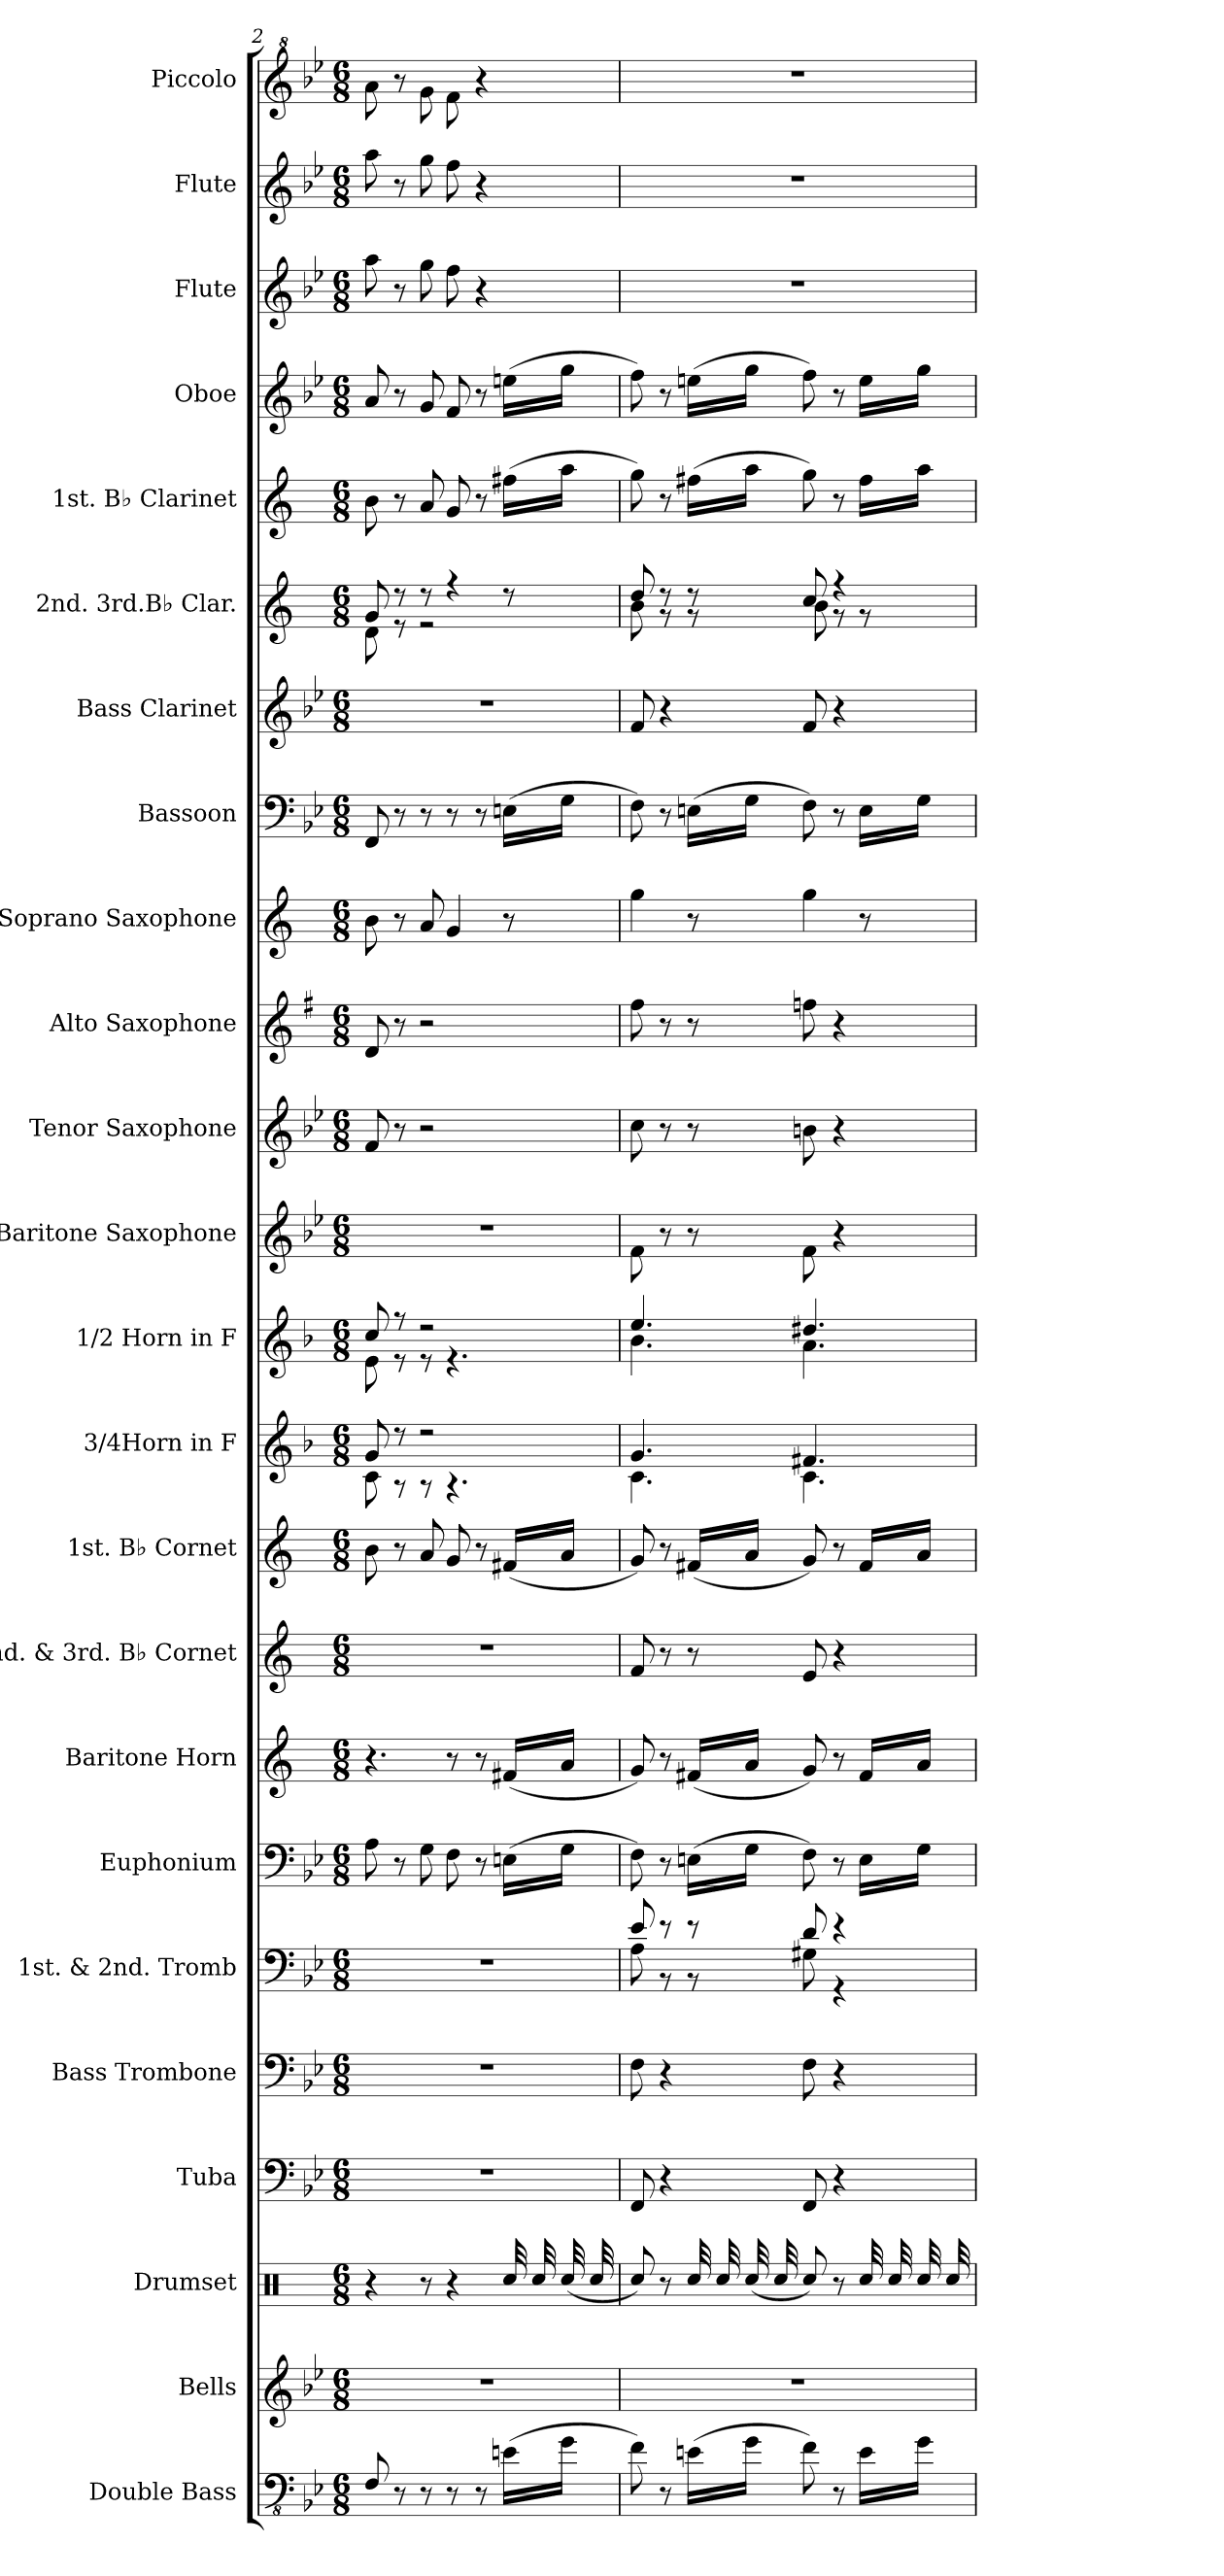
**kern	**kern	**kern	**kern	**kern	**kern	**kern	**kern	**kern	**kern	**kern	**kern	**kern	**kern	**kern	**kern	**kern	**kern	**kern	**kern	**kern	**kern	**kern	**kern
*part24	*part23	*part22	*part21	*part20	*part19	*part18	*part17	*part16	*part15	*part14	*part13	*part12	*part11	*part10	*part9	*part8	*part7	*part6	*part5	*part4	*part3	*part2	*part1
*staff24	*staff23	*staff22	*staff21	*staff20	*staff19	*staff18	*staff17	*staff16	*staff15	*staff14	*staff13	*staff12	*staff11	*staff10	*staff9	*staff8	*staff7	*staff6	*staff5	*staff4	*staff3	*staff2	*staff1
*I"Double Bass	*I"Bells	*I"Drumset	*I"Tuba	*I"Bass Trombone	*I"1st. &amp; 2nd. Tromb	*I"Euphonium	*I"Baritone Horn	*I"2nd. &amp; 3rd. B♭ Cornet	*I"1st. B♭ Cornet	*I"3/4Horn in F	*I"1/2 Horn in F	*I"Baritone Saxophone	*I"Tenor Saxophone	*I"Alto Saxophone	*I"Soprano Saxophone	*I"Bassoon	*I"Bass Clarinet	*I"2nd. 3rd.B♭ Clar.	*I"1st. B♭ Clarinet	*I"Oboe	*I"Flute	*I"Flute	*I"Piccolo
*I'Db.	*	*I'Drs.	*I'Tba.	*I'B. Tbn.	*	*I'Euph.	*I'Bar. Hn.	*I'2&amp;3 B♭ Cnt.	*I'1 B♭ Cnt.	*	*	*I'Bar. Sax.	*I'T. Sax.	*I'A. Sax.	*I'S. Sax.	*I'Bsn.	*I'B. Cl.	*I'2/3 B♭ Cl.	*I'1 B♭ Cl.	*I'Ob.	*I'Fl.	*I'Fl.	*I'Picc.
*clefFv4	*clefG2	*clefX	*clefF4	*clefF4	*clefF4	*clefF4	*clefG2	*clefG2	*clefG2	*clefG2	*clefG2	*clefG2	*clefG2	*clefG2	*clefG2	*clefF4	*clefG2	*clefG2	*clefG2	*clefG2	*clefG2	*clefG2	*clefG^2
*ITrd7c12	*	*	*	*	*	*	*ITrd4c7	*ITrd1c2	*ITrd1c2	*ITrd4c7	*ITrd4c7	*ITrd12c21	*ITrd8c14	*ITrd5c9	*ITrd1c2	*	*ITrd8c14	*ITrd1c2	*ITrd1c2	*	*	*	*ITrd-7c-12
*k[b-e-]	*k[b-e-]	*k[]	*k[b-e-]	*k[b-e-]	*k[b-e-]	*k[b-e-]	*k[b-]	*k[b-e-]	*k[b-e-]	*k[b-e-]	*k[b-e-]	*k[b-e-]	*k[b-e-]	*k[b-e-]	*k[b-e-]	*k[b-e-]	*k[b-e-]	*k[b-e-]	*k[b-e-]	*k[b-e-]	*k[b-e-]	*k[b-e-]	*k[b-e-]
*M6/8	*M6/8	*M6/8	*M6/8	*M6/8	*M6/8	*M6/8	*M6/8	*M6/8	*M6/8	*M6/8	*M6/8	*M6/8	*M6/8	*M6/8	*M6/8	*M6/8	*M6/8	*M6/8	*M6/8	*M6/8	*M6/8	*M6/8	*M6/8
=2	=2	=2	=2	=2	=2	=2	=2	=2	=2	=2	=2	=2	=2	=2	=2	=2	=2	=2	=2	=2	=2	=2	=2
*	*	*	*	*	*	*	*	*	*	*^	*^	*	*	*	*	*	*	*^	*	*	*	*	*
8FFF/	2.r	4r	2.r	2.r	2.rF	8A\	4.r	2.r	8a\	8c/	8F\	8f/	8A\	2.r	8F/	8F/	8a\	8FF/	2.r	8f/	8c\	8a\	8a/	8aa\	8aa\	8aaa\
8r	.	.	.	.	.	8r	.	.	8r	8r	8r	8r	8r	.	8r	8r	8r	8r	.	8r	8r	8r	8r	8r	8r	8r
8r	.	8r	.	.	.	8G\	.	.	8g/	2r	8r	2r	8r	.	2r	2r	8g/	8r	.	8r	2r	8g/	8g/	8gg\	8gg\	8ggg\
8r	.	4r	.	.	.	8F\	8r	.	8f/	.	4.r	.	4.r	.	.	.	4f/	8r	.	4r	.	8f/	8f/	8ff\	8ff\	8fff\
8r	.	.	.	.	.	8r	8r	.	8r	.	.	.	.	.	.	.	.	8r	.	.	.	8r	8r	4r	4r	4r
*	*	*tremolo	*	*	*	*	*	*	*	*	*	*	*	*	*	*	*	*	*	*	*	*	*	*	*	*
(>16EEn\LL	.	(<32Rcc/	.	.	.	(>16En\LL	(<16Bn/LL	.	(<16en/LL	.	.	.	.	.	.	.	8r	(>16En\LL	.	8r	.	(>16een\LL	(>16een\LL	.	.	.
.	.	(<32Rcc/	.	.	.	.	.	.	.	.	.	.	.	.	.	.	.	.	.	.	.	.	.	.	.	.
16GG\JJ	.	(<32Rcc/	.	.	.	16G\JJ	16d/JJ	.	16g/JJ	.	.	.	.	.	.	.	.	16G\JJ	.	.	.	16gg\JJ	16gg\JJ	.	.	.
.	.	32Rcc/	.	.	.	.	.	.	.	.	.	.	.	.	.	.	.	.	.	.	.	.	.	.	.	.
*	*	*Xtremolo	*	*	*	*	*	*	*	*	*	*	*	*	*	*	*	*	*	*	*	*	*	*	*	*
=3	=3	=3	=3	=3	=3	=3	=3	=3	=3	=3	=3	=3	=3	=3	=3	=3	=3	=3	=3	=3	=3	=3	=3	=3	=3	=3
*	*	*	*	*	*^	*	*	*	*	*	*	*	*	*	*	*	*	*	*	*	*	*	*	*	*	*
8FF\)	2.r	8Rcc/)	8FF/	8F\	8e-/	8A\	8F\)	8c/)	8e-/	8f/)	4.c/	4.F\	4.a/	4.e-\	8F\	8c\	8a\	4ff\	8F\)	8F/	8cc/	8a\	8ff\)	8ff\)	2.r	2.r	2.r
8r	.	8r	4r	4r	8r	8r	8r	8r	8r	8r	.	.	.	.	8r	8r	8r	.	8r	4r	8r	8r	8r	8r	.	.	.
*	*	*tremolo	*	*	*	*	*	*	*	*	*	*	*	*	*	*	*	*	*	*	*	*	*	*	*	*	*
(>16EEn\LL	.	(<32Rcc/	.	.	8r	8r	(>16En\LL	(<16Bn/LL	8r	(<16en/LL	.	.	.	.	8r	8r	8r	8r	(>16En\LL	.	8r	8r	(>16een\LL	(>16een\LL	.	.	.
.	.	(<32Rcc/	.	.	.	.	.	.	.	.	.	.	.	.	.	.	.	.	.	.	.	.	.	.	.	.	.
16GG\JJ	.	(<32Rcc/	.	.	.	.	16G\JJ	16d/JJ	.	16g/JJ	.	.	.	.	.	.	.	.	16G\JJ	.	.	.	16gg\JJ	16gg\JJ	.	.	.
.	.	32Rcc/	.	.	.	.	.	.	.	.	.	.	.	.	.	.	.	.	.	.	.	.	.	.	.	.	.
*	*	*Xtremolo	*	*	*	*	*	*	*	*	*	*	*	*	*	*	*	*	*	*	*	*	*	*	*	*	*
8FF\)	.	8Rcc/)	8FF/	8F\	8d/	8G#X\	8F\)	8c/)	8d/	8f/)	4.Bn/	4.F\	4.g#X/	4.d\	8F\	8Bn\	8a-X\	4ff\	8F\)	8F/	8b-/	8a\	8ff\)	8ff\)	.	.	.
8r	.	8r	4r	4r	4r	4r	8r	8r	4r	8r	.	.	.	.	4r	4r	4r	.	8r	4r	4r	8r	8r	8r	.	.	.
*	*	*tremolo	*	*	*	*	*	*	*	*	*	*	*	*	*	*	*	*	*	*	*	*	*	*	*	*	*
16EE\LL	.	32Rcc/	.	.	.	.	16E\LL	16B/LL	.	16e/LL	.	.	.	.	.	.	.	8r	16E\LL	.	.	8r	16ee\LL	16ee\LL	.	.	.
.	.	32Rcc/	.	.	.	.	.	.	.	.	.	.	.	.	.	.	.	.	.	.	.	.	.	.	.	.	.
16GG\JJ	.	32Rcc/	.	.	.	.	16G\JJ	16d/JJ	.	16g/JJ	.	.	.	.	.	.	.	.	16G\JJ	.	.	.	16gg\JJ	16gg\JJ	.	.	.
.	.	32Rcc/	.	.	.	.	.	.	.	.	.	.	.	.	.	.	.	.	.	.	.	.	.	.	.	.	.
*	*	*Xtremolo	*	*	*	*	*	*	*	*	*	*	*	*	*	*	*	*	*	*	*	*	*	*	*	*	*
*	*	*	*	*	*	*	*	*	*	*	*v	*v	*	*	*	*	*	*	*	*	*v	*v	*	*	*	*	*
*	*	*	*	*	*v	*v	*	*	*	*	*	*v	*v	*	*	*	*	*	*	*	*	*	*	*	*
=	=	=	=	=	=	=	=	=	=	=	=	=	=	=	=	=	=	=	=	=	=	=	=
*-	*-	*-	*-	*-	*-	*-	*-	*-	*-	*-	*-	*-	*-	*-	*-	*-	*-	*-	*-	*-	*-	*-	*-
